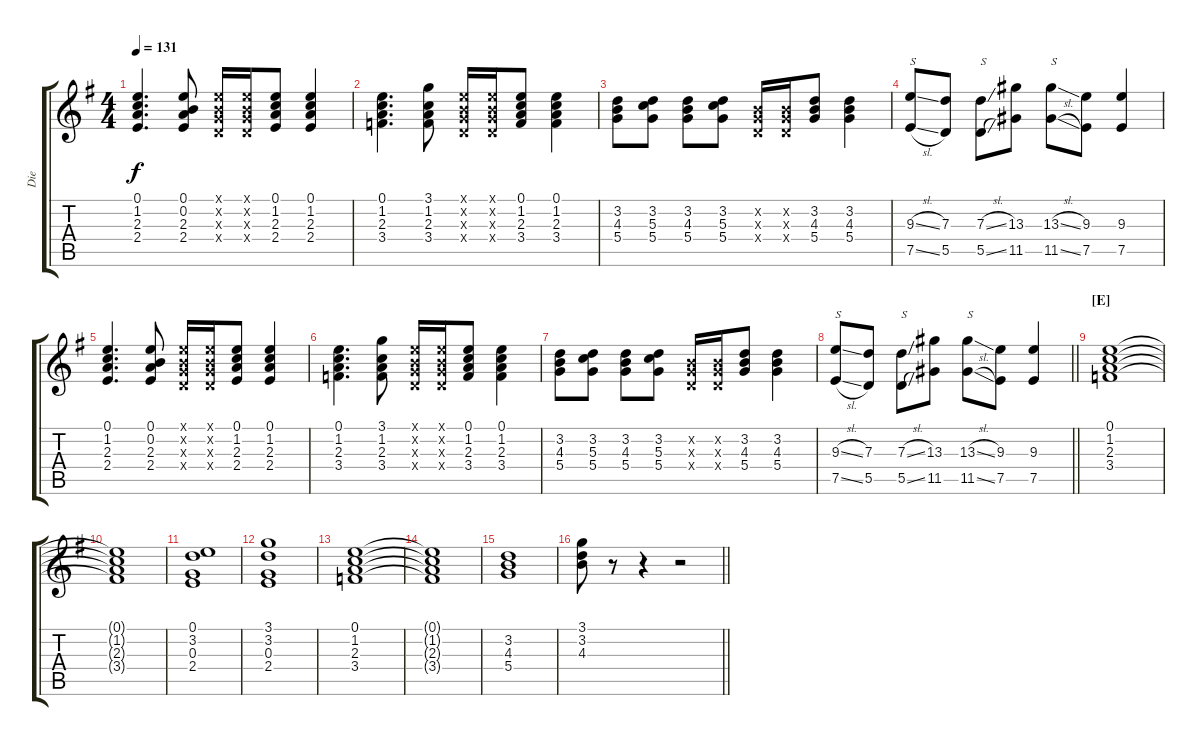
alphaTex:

\track ("Die" "Die") {instrument distortionguitar}
\staff {score tabs}
\tuning (E4 B3 G3 D3 A2 E2) {hide}
\ts (4 4)
\tempo 131
\clef g2
\ks eminor
(0.1 1.2 2.3 2.4).4{d dy f} (0.1 0.2 2.3 2.4).8 (0.1{x} 0.2{x} 0.3{x} 0.4{x}).16 (0.1{x} 0.2{x} 0.3{x} 0.4{x}).16 (0.1 1.2 2.3 2.4).8 (0.1 1.2 2.3 2.4).4 |
(0.1 1.2 2.3 3.4).4{d} (3.1 1.2 2.3 3.4).8 (0.1{x} 0.2{x} 0.3{x} 0.4{x}).16 (0.1{x} 0.2{x} 0.3{x} 0.4{x}).16 (0.1 1.2 2.3 3.4).8 (0.1 1.2 2.3 3.4).4 |
(3.2 4.3 5.4).8 (3.2 5.3 5.4).8 (3.2 4.3 5.4).8 (3.2 5.3 5.4).8 (0.2{x} 0.3{x} 0.4{x}).16 (0.2{x} 0.3{x} 0.4{x}).16 (3.2 4.3 5.4).8 (3.2 4.3 5.4).4 |
(9.3{sl} 7.5{sl}).8{txt "S"} (7.3 5.5).8 (7.3{sl} 5.5{sl}).8{txt "S"} (13.3 11.5).8 (13.3{sl} 11.5{sl}).8{txt "S"} (9.3 7.5).8 (9.3 7.5).4 |
(0.1 1.2 2.3 2.4).4{d} (0.1 0.2 2.3 2.4).8 (0.1{x} 0.2{x} 0.3{x} 0.4{x}).16 (0.1{x} 0.2{x} 0.3{x} 0.4{x}).16 (0.1 1.2 2.3 2.4).8 (0.1 1.2 2.3 2.4).4 |
(0.1 1.2 2.3 3.4).4{d} (3.1 1.2 2.3 3.4).8 (0.1{x} 0.2{x} 0.3{x} 0.4{x}).16 (0.1{x} 0.2{x} 0.3{x} 0.4{x}).16 (0.1 1.2 2.3 3.4).8 (0.1 1.2 2.3 3.4).4 |
(3.2 4.3 5.4).8 (3.2 5.3 5.4).8 (3.2 4.3 5.4).8 (3.2 5.3 5.4).8 (0.2{x} 0.3{x} 0.4{x}).16 (0.2{x} 0.3{x} 0.4{x}).16 (3.2 4.3 5.4).8 (3.2 4.3 5.4).4 |
\barLineRight lightlight
(9.3{sl} 7.5{sl}).8{txt "S"} (7.3 5.5).8 (7.3{sl} 5.5{sl}).8{txt "S"} (13.3 11.5).8 (13.3{sl} 11.5{sl}).8{txt "S"} (9.3 7.5).8 (9.3 7.5).4 |
\section ("" "[E]")
(0.1 1.2 2.3 3.4).1 |
(0.1{t} 1.2{t} 2.3{t} 3.4{t}).1 |
(0.1 3.2 0.3 2.4).1 |
(3.1 3.2 0.3 2.4).1 |
(0.1 1.2 2.3 3.4).1 |
(0.1{t} 1.2{t} 2.3{t} 3.4{t}).1 |
(3.2 4.3 5.4).1 |
\barLineRight lightlight
(3.1 3.2 4.3).8 r.8 r.4 r.2
